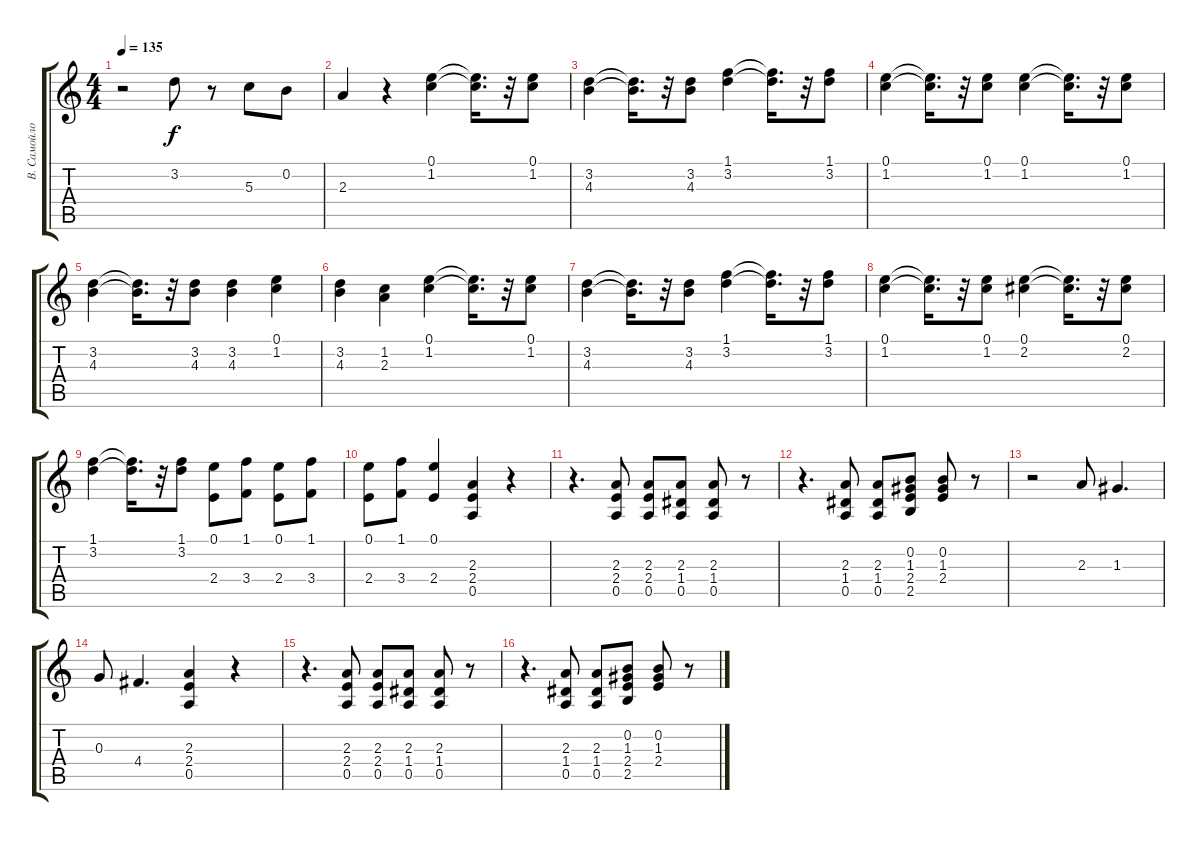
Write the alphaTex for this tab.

\track ("В. Самойлов " "В. Самойло") {instrument distortionguitar}
\staff {score tabs}
\tuning (E4 B3 G3 D3 A2 E2) {hide}
\ts (4 4)
\tempo 135
\clef g2
\ks c
r.2{dy f} 3.2.8 r.8 5.3.8 0.2.8 |
2.3.4 r.4 (0.1 1.2).4 (0.1{t} 1.2{t}).16{d} r.32 (0.1 1.2).8 |
(3.2 4.3).4 (3.2{t} 4.3{t}).16{d} r.32 (3.2 4.3).8 (1.1 3.2).4 (1.1{t} 3.2{t}).16{d} r.32 (1.1 3.2).8 |
(0.1 1.2).4 (0.1{t} 1.2{t}).16{d} r.32 (0.1 1.2).8 (0.1 1.2).4 (0.1{t} 1.2{t}).16{d} r.32 (0.1 1.2).8 |
(3.2 4.3).4 (3.2{t} 4.3{t}).16{d} r.32 (3.2 4.3).8 (3.2 4.3).4 (0.1 1.2).4 |
(3.2 4.3).4 (1.2 2.3).4 (0.1 1.2).4 (0.1{t} 1.2{t}).16{d} r.32 (0.1 1.2).8 |
(3.2 4.3).4 (3.2{t} 4.3{t}).16{d} r.32 (3.2 4.3).8 (1.1 3.2).4 (1.1{t} 3.2{t}).16{d} r.32 (1.1 3.2).8 |
(0.1 1.2).4 (0.1{t} 1.2{t}).16{d} r.32 (0.1 1.2).8 (0.1 2.2).4 (0.1{t} 2.2{t}).16{d} r.32 (0.1 2.2).8 |
(1.1 3.2).4 (1.1{t} 3.2{t}).16{d} r.32 (1.1 3.2).8 (0.1 2.4).8 (1.1 3.4).8 (0.1 2.4).8 (1.1 3.4).8 |
(0.1 2.4).8 (1.1 3.4).8 (0.1 2.4).4 (2.3 2.4 0.5).4 r.4 |
r.4{d} (2.3 2.4 0.5).8 (2.3 2.4 0.5).8 (2.3 1.4 0.5).8 (2.3 1.4 0.5).8 r.8 |
r.4{d} (2.3 1.4 0.5).8 (2.3 1.4 0.5).8 (0.2 1.3 2.4 2.5).8 (0.2 1.3 2.4).8 r.8 |
r.2 2.3.8 1.3.4{d} |
0.3.8 4.4.4{d} (2.3 2.4 0.5).4 r.4 |
r.4{d} (2.3 2.4 0.5).8 (2.3 2.4 0.5).8 (2.3 1.4 0.5).8 (2.3 1.4 0.5).8 r.8 |
r.4{d} (2.3 1.4 0.5).8 (2.3 1.4 0.5).8 (0.2 1.3 2.4 2.5).8 (0.2 1.3 2.4).8 r.8
